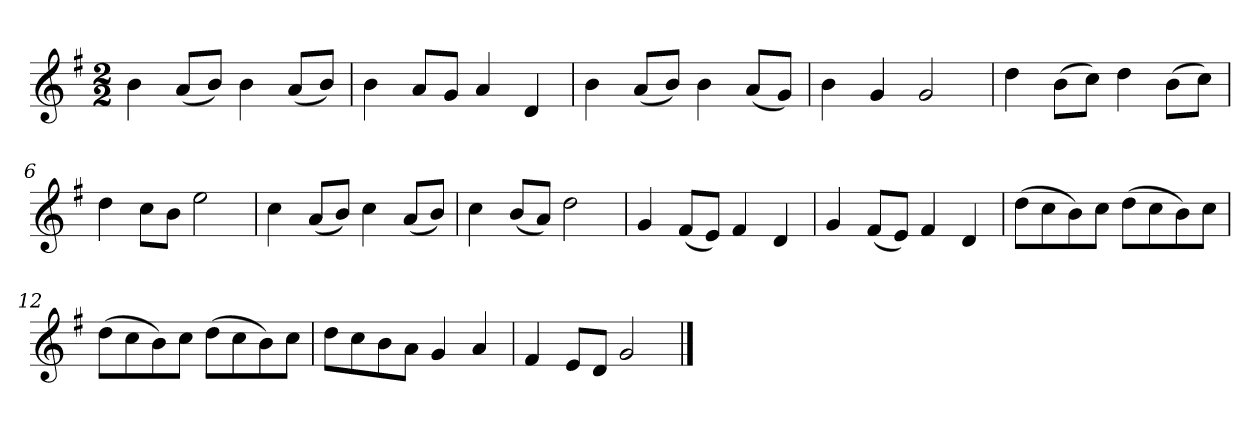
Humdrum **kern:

**kern
*part1
*staff1
*k[f#]
*M2/2
*MM120
=1
4b
(8aL
8bJ)
4b
(8aL
8bJ)
=2
4b
8aL
8gJ
4a
4d
=3
4b
(8aL
8bJ)
4b
(8aL
8gJ)
=4
4b
4g
2g
=5
4dd
(8bL
8ccJ)
4dd
(8bL
8ccJ)
=6
4dd
8ccL
8bJ
2ee
=7
4cc
(8aL
8bJ)
4cc
(8aL
8bJ)
=8
4cc
(8bL
8aJ)
2dd
=9
4g
(8f#L
8eJ)
4f#
4d
=10
4g
(8f#L
8eJ)
4f#
4d
=11
(8ddL
8cc
8b)
8ccJ
(8ddL
8cc
8b)
8ccJ
=12
(8ddL
8cc
8b)
8ccJ
(8ddL
8cc
8b)
8ccJ
=13
8ddL
8cc
8b
8aJ
4g
4a
=14
4f#
8eL
8dJ
2g
==
*-
